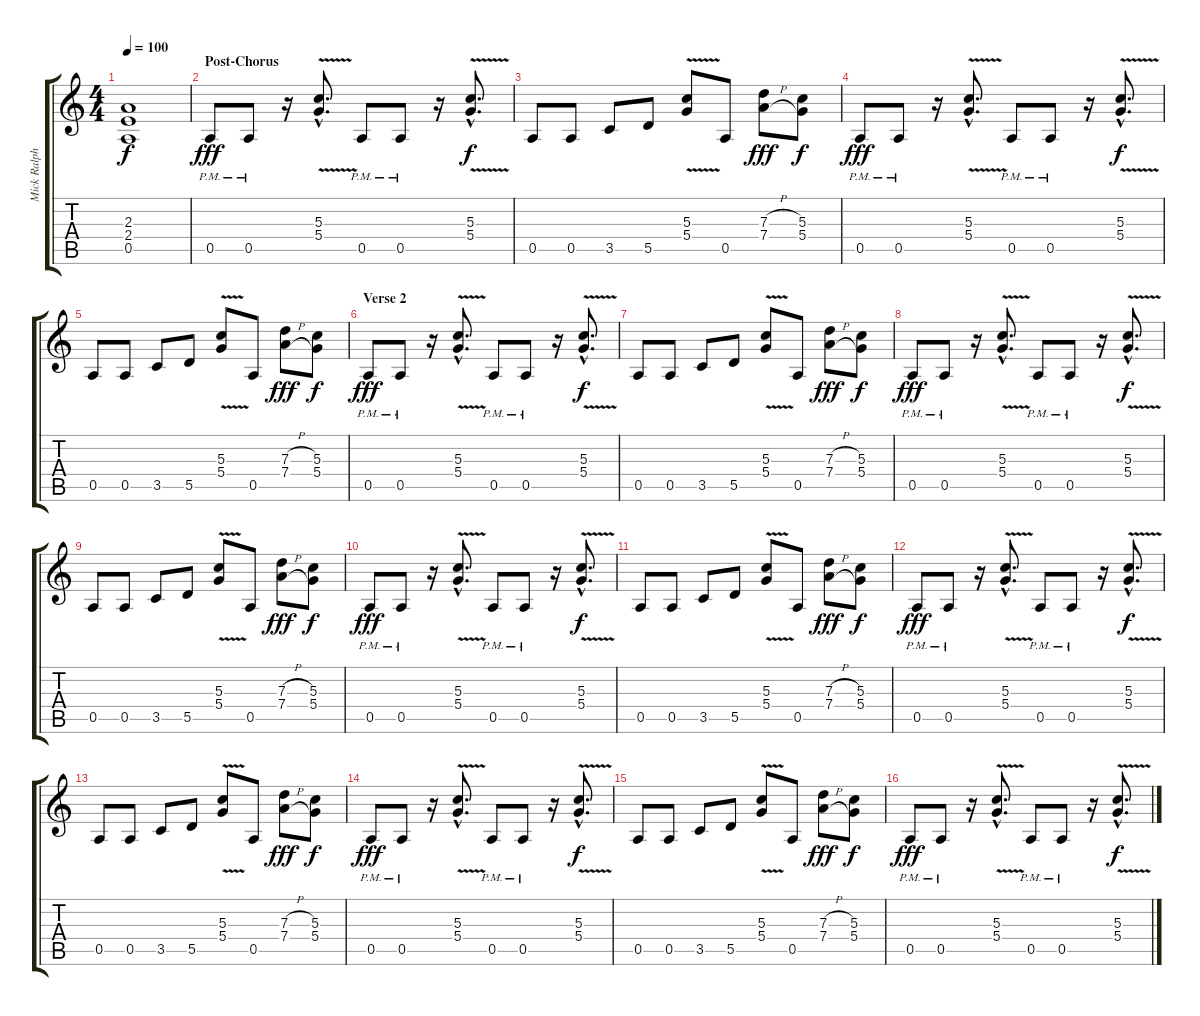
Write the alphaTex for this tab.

\track ("Mick Ralphs" "Mick Ralph") {instrument overdrivenguitar}
\staff {score tabs}
\tuning (E4 B3 G3 D3 A2 E2) {hide}
\ts (4 4)
\tempo 100
\clef g2
\ks c
(2.3{t} 2.4{t} 0.5{t}).1{dy f} |
\section ("" "Post-Chorus")
0.5{pm}.8{dy fff} 0.5{pm}.8 r.16 (5.3{v hac} 5.4{v hac}).8{d} 0.5{pm}.8 0.5{pm}.8 r.16 (5.3{v hac} 5.4{v hac}).8{d dy f} |
0.5.8 0.5.8 3.5.8 5.5.8 (5.3{v} 5.4{v}).8 0.5.8 (7.3{h} 7.4{h}).8{dy fff} (5.3 5.4).8{dy f} |
0.5{pm}.8{dy fff} 0.5{pm}.8 r.16 (5.3{v hac} 5.4{v hac}).8{d} 0.5{pm}.8 0.5{pm}.8 r.16 (5.3{v hac} 5.4{v hac}).8{d dy f} |
0.5.8 0.5.8 3.5.8 5.5.8 (5.3{v} 5.4{v}).8 0.5.8 (7.3{h} 7.4{h}).8{dy fff} (5.3 5.4).8{dy f} |
\section ("" "Verse 2")
0.5{pm}.8{dy fff} 0.5{pm}.8 r.16 (5.3{v hac} 5.4{v hac}).8{d} 0.5{pm}.8 0.5{pm}.8 r.16 (5.3{v hac} 5.4{v hac}).8{d dy f} |
0.5.8 0.5.8 3.5.8 5.5.8 (5.3{v} 5.4{v}).8 0.5.8 (7.3{h} 7.4{h}).8{dy fff} (5.3 5.4).8{dy f} |
0.5{pm}.8{dy fff} 0.5{pm}.8 r.16 (5.3{v hac} 5.4{v hac}).8{d} 0.5{pm}.8 0.5{pm}.8 r.16 (5.3{v hac} 5.4{v hac}).8{d dy f} |
0.5.8 0.5.8 3.5.8 5.5.8 (5.3{v} 5.4{v}).8 0.5.8 (7.3{h} 7.4{h}).8{dy fff} (5.3 5.4).8{dy f} |
0.5{pm}.8{dy fff} 0.5{pm}.8 r.16 (5.3{v hac} 5.4{v hac}).8{d} 0.5{pm}.8 0.5{pm}.8 r.16 (5.3{v hac} 5.4{v hac}).8{d dy f} |
0.5.8 0.5.8 3.5.8 5.5.8 (5.3{v} 5.4{v}).8 0.5.8 (7.3{h} 7.4{h}).8{dy fff} (5.3 5.4).8{dy f} |
0.5{pm}.8{dy fff} 0.5{pm}.8 r.16 (5.3{v hac} 5.4{v hac}).8{d} 0.5{pm}.8 0.5{pm}.8 r.16 (5.3{v hac} 5.4{v hac}).8{d dy f} |
0.5.8 0.5.8 3.5.8 5.5.8 (5.3{v} 5.4{v}).8 0.5.8 (7.3{h} 7.4{h}).8{dy fff} (5.3 5.4).8{dy f} |
0.5{pm}.8{dy fff} 0.5{pm}.8 r.16 (5.3{v hac} 5.4{v hac}).8{d} 0.5{pm}.8 0.5{pm}.8 r.16 (5.3{v hac} 5.4{v hac}).8{d dy f} |
0.5.8 0.5.8 3.5.8 5.5.8 (5.3{v} 5.4{v}).8 0.5.8 (7.3{h} 7.4{h}).8{dy fff} (5.3 5.4).8{dy f} |
0.5{pm}.8{dy fff} 0.5{pm}.8 r.16 (5.3{v hac} 5.4{v hac}).8{d} 0.5{pm}.8 0.5{pm}.8 r.16 (5.3{v hac} 5.4{v hac}).8{d dy f}
